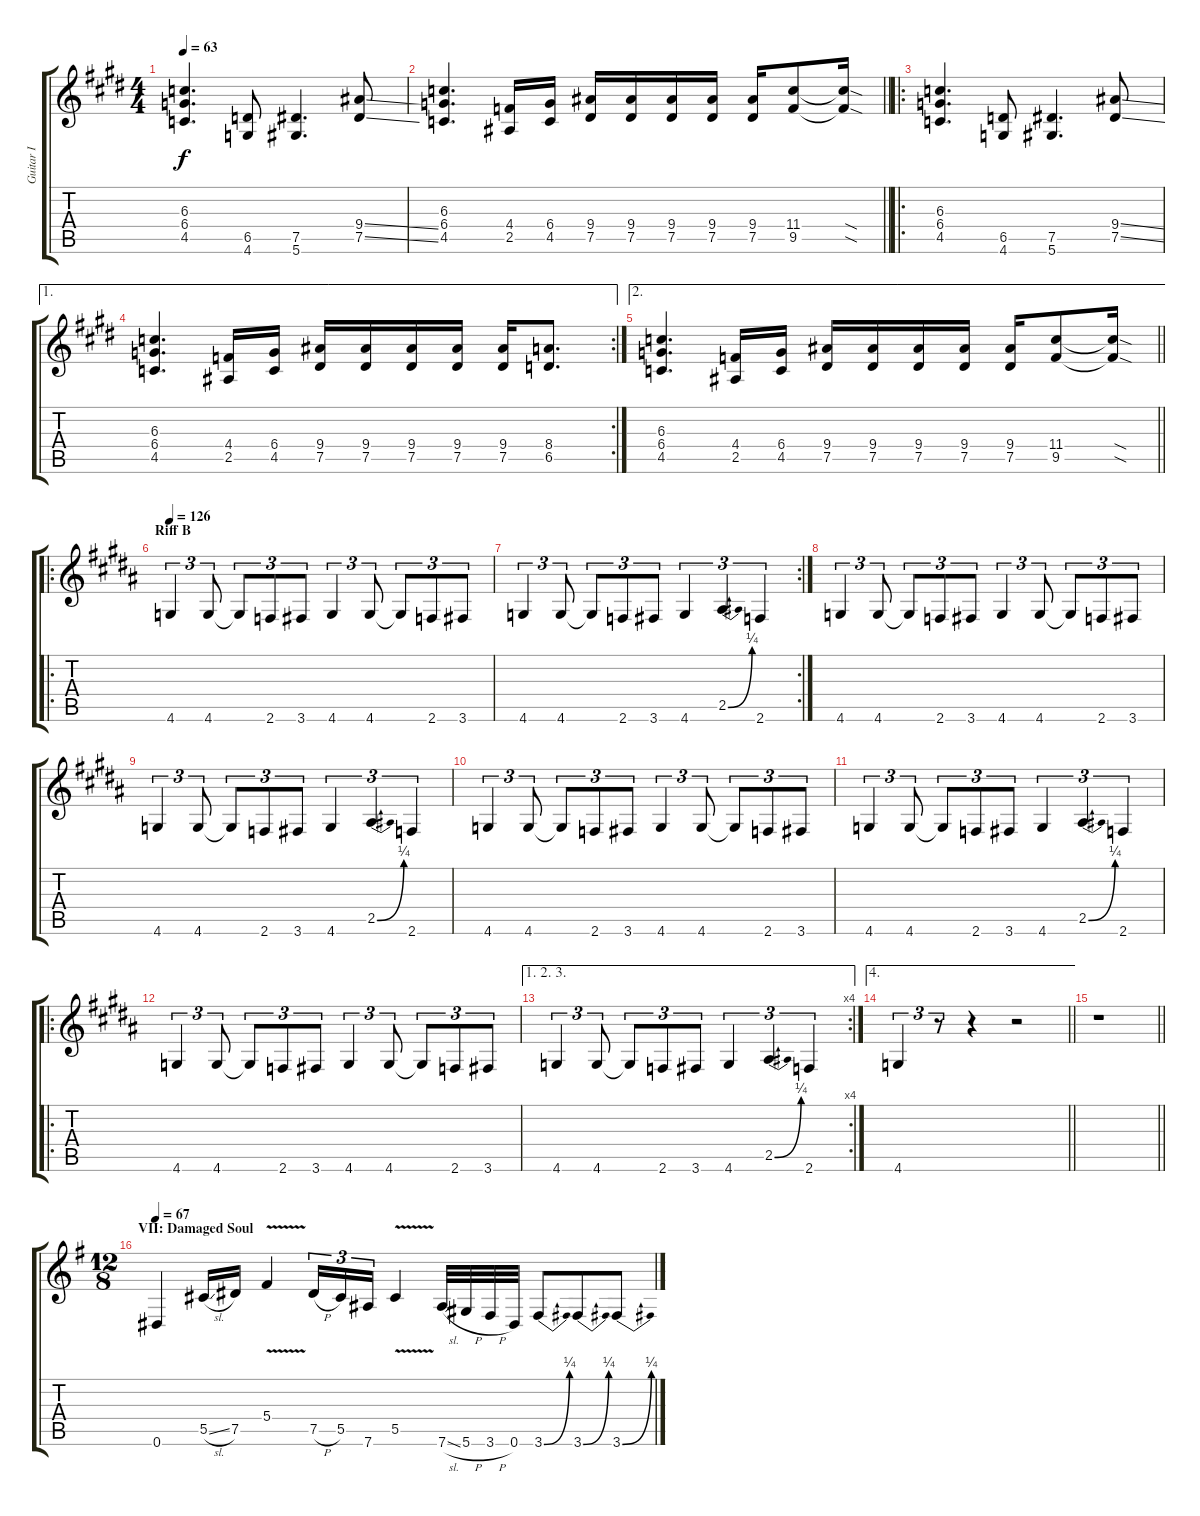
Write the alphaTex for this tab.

\track ("Guitar I" "Guitar I") {instrument distortionguitar}
\staff {score tabs}
\tuning (Eb4 Bb3 Gb3 Db3 Ab2 Eb2) {hide}
\ts (4 4)
\tempo 63
\clef g2
\ks c#minor
(6.3 6.4 4.5).4{d dy f} (6.5 4.6).8 (7.5 5.6).4{d} (9.4{ss} 7.5{ss}).8 |
\barLineRight lightlight
(6.3 6.4 4.5).4{d} (4.4 2.5).16 (6.4 4.5).16 (9.4 7.5).16 (9.4 7.5).16 (9.4 7.5).16 (9.4 7.5).16 (9.4 7.5).16 (11.4 9.5).8 (11.4{sod t} 9.5{sod t}).16 |
\ro
(6.3 6.4 4.5).4{d} (6.5 4.6).8 (7.5 5.6).4{d} (9.4{ss} 7.5{ss}).8 |
\ae 1
\rc 2
(6.3 6.4 4.5).4{d} (4.4 2.5).16 (6.4 4.5).16 (9.4 7.5).16 (9.4 7.5).16 (9.4 7.5).16 (9.4 7.5).16 (9.4 7.5).16 (8.4 6.5).8{d} |
\ae 2
\barLineRight lightlight
(6.3 6.4 4.5).4{d} (4.4 2.5).16 (6.4 4.5).16 (9.4 7.5).16 (9.4 7.5).16 (9.4 7.5).16 (9.4 7.5).16 (9.4 7.5).16 (11.4 9.5).8 (11.4{sod t} 9.5{sod t}).16 |
\ro
\section ("" "Riff B")
\tempo 126
\ks g#minor
4.6.4{tu (3 2)} 4.6.8{tu (3 2)} 4.6{t}.8{tu (3 2)} 2.6.8{tu (3 2)} 3.6.8{tu (3 2)} 4.6.4{tu (3 2)} 4.6.8{tu (3 2)} 4.6{t}.8{tu (3 2)} 2.6.8{tu (3 2)} 3.6.8{tu (3 2)} |
\rc 2
4.6.4{tu (3 2)} 4.6.8{tu (3 2)} 4.6{t}.8{tu (3 2)} 2.6.8{tu (3 2)} 3.6.8{tu (3 2)} 4.6.4{tu (3 2)} 2.5{be (bend 0 0 60 1)}.4{tu (3 2)} 2.6.4{tu (3 2)} |
4.6.4{tu (3 2)} 4.6.8{tu (3 2)} 4.6{t}.8{tu (3 2)} 2.6.8{tu (3 2)} 3.6.8{tu (3 2)} 4.6.4{tu (3 2)} 4.6.8{tu (3 2)} 4.6{t}.8{tu (3 2)} 2.6.8{tu (3 2)} 3.6.8{tu (3 2)} |
4.6.4{tu (3 2)} 4.6.8{tu (3 2)} 4.6{t}.8{tu (3 2)} 2.6.8{tu (3 2)} 3.6.8{tu (3 2)} 4.6.4{tu (3 2)} 2.5{be (bend 0 0 60 1)}.4{tu (3 2)} 2.6.4{tu (3 2)} |
4.6.4{tu (3 2)} 4.6.8{tu (3 2)} 4.6{t}.8{tu (3 2)} 2.6.8{tu (3 2)} 3.6.8{tu (3 2)} 4.6.4{tu (3 2)} 4.6.8{tu (3 2)} 4.6{t}.8{tu (3 2)} 2.6.8{tu (3 2)} 3.6.8{tu (3 2)} |
4.6.4{tu (3 2)} 4.6.8{tu (3 2)} 4.6{t}.8{tu (3 2)} 2.6.8{tu (3 2)} 3.6.8{tu (3 2)} 4.6.4{tu (3 2)} 2.5{be (bend 0 0 60 1)}.4{tu (3 2)} 2.6.4{tu (3 2)} |
\ro
4.6.4{tu (3 2)} 4.6.8{tu (3 2)} 4.6{t}.8{tu (3 2)} 2.6.8{tu (3 2)} 3.6.8{tu (3 2)} 4.6.4{tu (3 2)} 4.6.8{tu (3 2)} 4.6{t}.8{tu (3 2)} 2.6.8{tu (3 2)} 3.6.8{tu (3 2)} |
\ae (1 2 3)
\rc 4
4.6.4{tu (3 2)} 4.6.8{tu (3 2)} 4.6{t}.8{tu (3 2)} 2.6.8{tu (3 2)} 3.6.8{tu (3 2)} 4.6.4{tu (3 2)} 2.5{be (bend 0 0 60 1)}.4{tu (3 2)} 2.6.4{tu (3 2)} |
\ae 4
\barLineRight lightlight
4.6.4{tu (3 2)} r.8{tu (3 2)} r.4 r.2 |
\barLineRight lightlight
r.1 |
\ts (12 8)
\section ("" "VII: Damaged Soul")
\tempo 67
\ks eminor
0.6.4{balance 2} 5.5{sl}.16 7.5.16 5.4{v}.4 7.5{h}.16{tu (3 2)} 5.5.16{tu (3 2)} 7.6.16{tu (3 2)} 5.5{v}.4 7.6{sl}.32 5.6{h}.32 3.6{h}.32 0.6.32 3.6{be (bend 0 0 60 1)}.8 3.6{be (bend 0 0 60 1)}.8 3.6{be (bend 0 0 60 1)}.8
